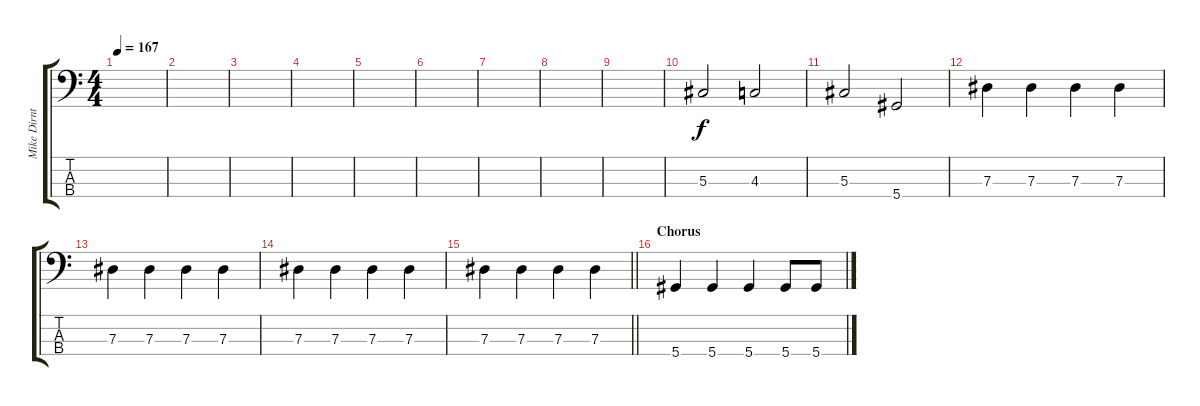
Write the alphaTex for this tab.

\track ("Mike Dirnt - Bass" "Mike Dirnt") {instrument electricbasspick}
\staff {score tabs}
\tuning (Gb2 Db2 Ab1 Eb1) {hide}
\ts (4 4)
\tempo 167
\clef f4
\ks c
|
|
|
|
|
|
|
|
|
5.3.2 4.3.2 |
5.3.2 5.4.2 |
7.3.4 7.3.4 7.3.4 7.3.4 |
7.3.4 7.3.4 7.3.4 7.3.4 |
7.3.4 7.3.4 7.3.4 7.3.4 |
\barLineRight lightlight
7.3.4 7.3.4 7.3.4 7.3.4 |
\section ("" "Chorus")
5.4.4 5.4.4 5.4.4 5.4.8 5.4.8
